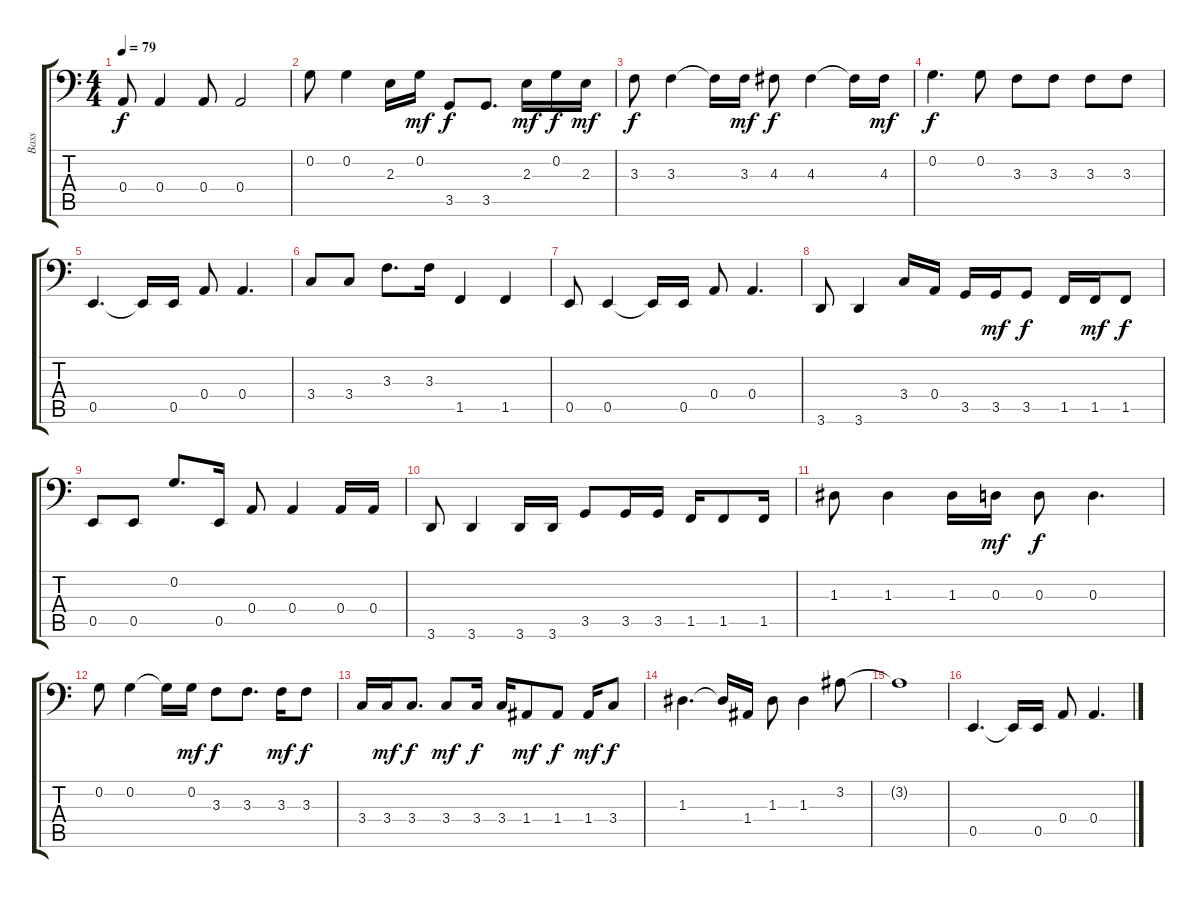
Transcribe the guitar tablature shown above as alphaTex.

\track ("Bass" "Bass") {instrument electricbassfinger}
\staff {score tabs}
\tuning (C3 G2 D2 A1 E1 B0) {hide}
\ts (4 4)
\tempo 79
\clef f4
\ks c
0.4.8{dy f} 0.4.4 0.4.8 0.4.2 |
0.2.8 0.2.4 2.3.16 0.2.16{dy mf} 3.5.8{dy f} 3.5.8{d} 2.3.16{dy mf} 0.2.16{dy f} 2.3.16{dy mf} |
3.3.8{dy f} 3.3.4 3.3{t}.16 3.3.16{dy mf} 4.3.8{dy f} 4.3.4 4.3{t}.16 4.3.16{dy mf} |
0.2.4{d dy f} 0.2.8 3.3.8 3.3.8 3.3.8 3.3.8 |
0.5.4{d} 0.5{t}.16 0.5.16 0.4.8 0.4.4{d} |
3.4.8 3.4.8 3.3.8{d} 3.3.16 1.5.4 1.5.4 |
0.5.8 0.5.4 0.5{t}.16 0.5.16 0.4.8 0.4.4{d} |
3.6.8 3.6.4 3.4.16 0.4.16 3.5.16 3.5.16{dy mf} 3.5.8{dy f} 1.5.16 1.5.16{dy mf} 1.5.8{dy f} |
0.5.8 0.5.8 0.2.8{d} 0.5.16 0.4.8 0.4.4 0.4.16 0.4.16 |
3.6.8 3.6.4 3.6.16 3.6.16 3.5.8 3.5.16 3.5.16 1.5.16 1.5.8 1.5.16 |
1.3.8 1.3.4 1.3.16 0.3.16{dy mf} 0.3.8{dy f} 0.3.4{d} |
0.2.8 0.2.4 0.2{t}.16 0.2.16{dy mf} 3.3.8{dy f} 3.3.8{d} 3.3.16{dy mf} 3.3.8{dy f} |
3.4.16 3.4.16{dy mf} 3.4.8{d dy f} 3.4.8{dy mf} 3.4.16{dy f} 3.4.16 1.4.8{dy mf} 1.4.8{dy f} 1.4.16{dy mf} 3.4.8{dy f} |
1.3.4{d} 1.3{t}.16 1.4.16 1.3.8 1.3.4 3.2.8 |
3.2{t}.1 |
0.5.4{d} 0.5{t}.16 0.5.16 0.4.8 0.4.4{d}
